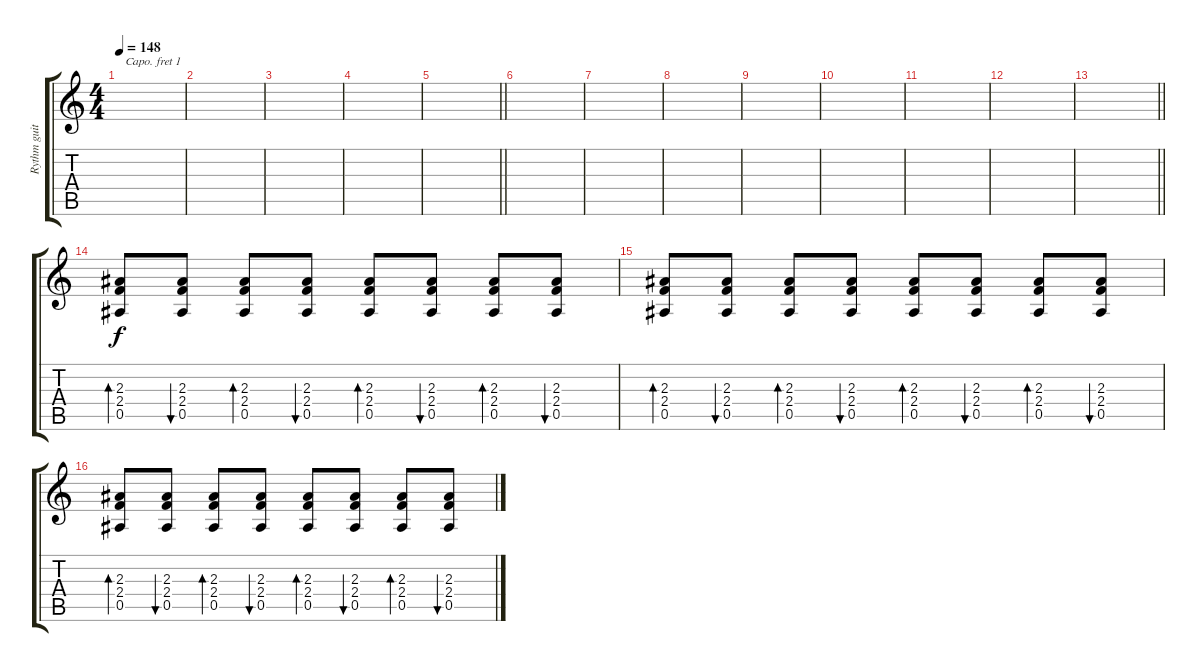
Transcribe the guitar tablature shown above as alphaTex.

\track ("Rythm guitar" "Rythm guit") {instrument acousticguitarsteel}
\staff {score tabs}
\capo 1
\tuning (E4 B3 G3 D3 A2 E2) {hide}
\ts (4 4)
\tempo 148
\clef g2
\ks c
|
|
|
|
\barLineRight lightlight
|
|
|
|
|
|
|
|
\barLineRight lightlight
|
(2.3 2.4 0.5).8{bd 60} (2.3 2.4 0.5).8{bu 60} (2.3 2.4 0.5).8{bd 60} (2.3 2.4 0.5).8{bu 60} (2.3 2.4 0.5).8{bd 60} (2.3 2.4 0.5).8{bu 60} (2.3 2.4 0.5).8{bd 60} (2.3 2.4 0.5).8{bu 60} |
(2.3 2.4 0.5).8{bd 60} (2.3 2.4 0.5).8{bu 60} (2.3 2.4 0.5).8{bd 60} (2.3 2.4 0.5).8{bu 60} (2.3 2.4 0.5).8{bd 60} (2.3 2.4 0.5).8{bu 60} (2.3 2.4 0.5).8{bd 60} (2.3 2.4 0.5).8{bu 60} |
(2.3 2.4 0.5).8{bd 60} (2.3 2.4 0.5).8{bu 60} (2.3 2.4 0.5).8{bd 60} (2.3 2.4 0.5).8{bu 60} (2.3 2.4 0.5).8{bd 60} (2.3 2.4 0.5).8{bu 60} (2.3 2.4 0.5).8{bd 60} (2.3 2.4 0.5).8{bu 60}
